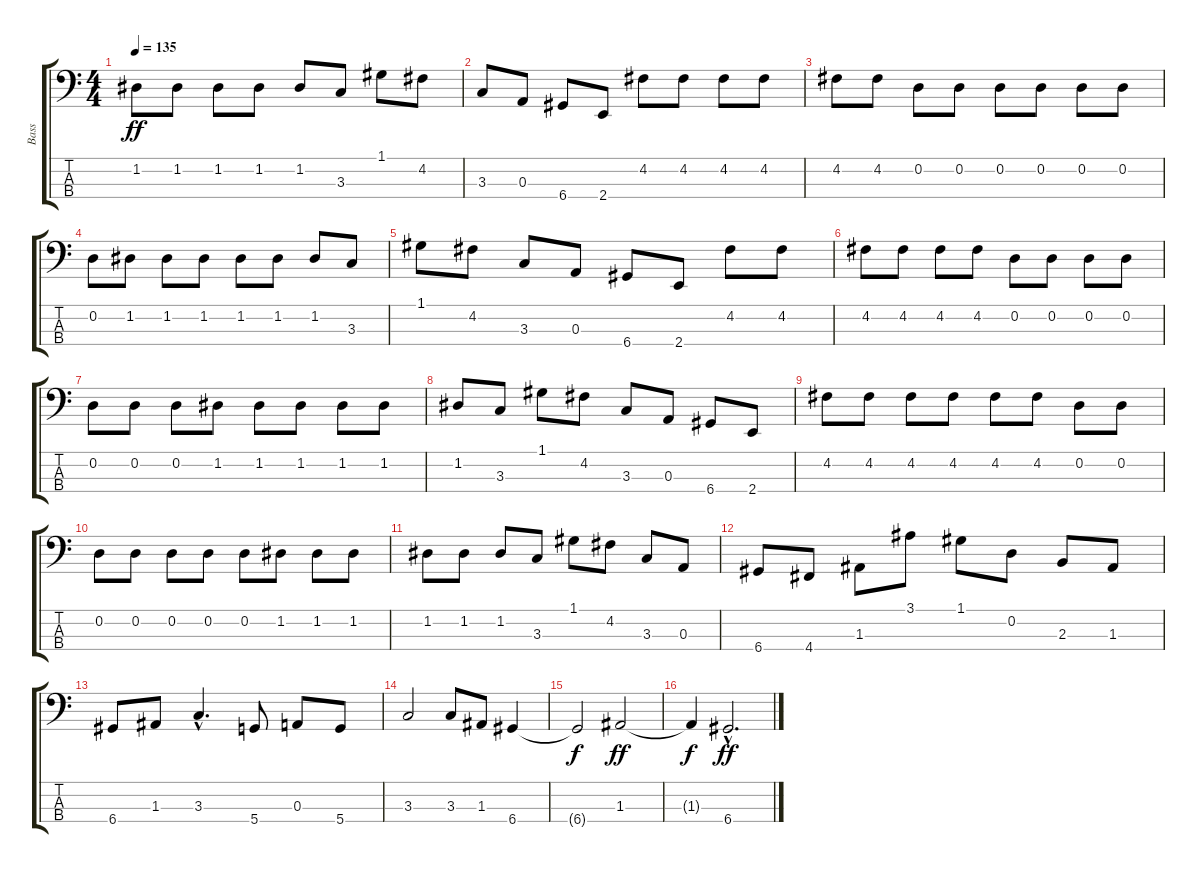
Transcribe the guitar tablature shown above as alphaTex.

\track ("Bass" "Bass") {instrument electricbassfinger}
\staff {score tabs}
\tuning (G2 D2 A1 D1) {hide}
\ts (4 4)
\tempo 135
\clef f4
\ks c
1.2.8{dy ff} 1.2.8 1.2.8 1.2.8 1.2.8 3.3.8 1.1.8 4.2.8 |
3.3.8 0.3.8 6.4.8 2.4.8 4.2.8 4.2.8 4.2.8 4.2.8 |
4.2.8 4.2.8 0.2.8 0.2.8 0.2.8 0.2.8 0.2.8 0.2.8 |
0.2.8 1.2.8 1.2.8 1.2.8 1.2.8 1.2.8 1.2.8 3.3.8 |
1.1.8 4.2.8 3.3.8 0.3.8 6.4.8 2.4.8 4.2.8 4.2.8 |
4.2.8 4.2.8 4.2.8 4.2.8 0.2.8 0.2.8 0.2.8 0.2.8 |
0.2.8 0.2.8 0.2.8 1.2.8 1.2.8 1.2.8 1.2.8 1.2.8 |
1.2.8 3.3.8 1.1.8 4.2.8 3.3.8 0.3.8 6.4.8 2.4.8 |
4.2.8 4.2.8 4.2.8 4.2.8 4.2.8 4.2.8 0.2.8 0.2.8 |
0.2.8 0.2.8 0.2.8 0.2.8 0.2.8 1.2.8 1.2.8 1.2.8 |
1.2.8 1.2.8 1.2.8 3.3.8 1.1.8 4.2.8 3.3.8 0.3.8 |
6.4.8 4.4.8 1.3.8 3.1.8 1.1.8 0.2.8 2.3.8 1.3.8 |
6.4.8 1.3.8 3.3{hac}.4{d} 5.4.8 0.3.8 5.4.8 |
3.3.2 3.3.8 1.3.8 6.4.4 |
6.4{t}.2{dy f} 1.3.2{dy ff} |
1.3{t}.4{dy f} 6.4{hac}.2{d dy ff}
